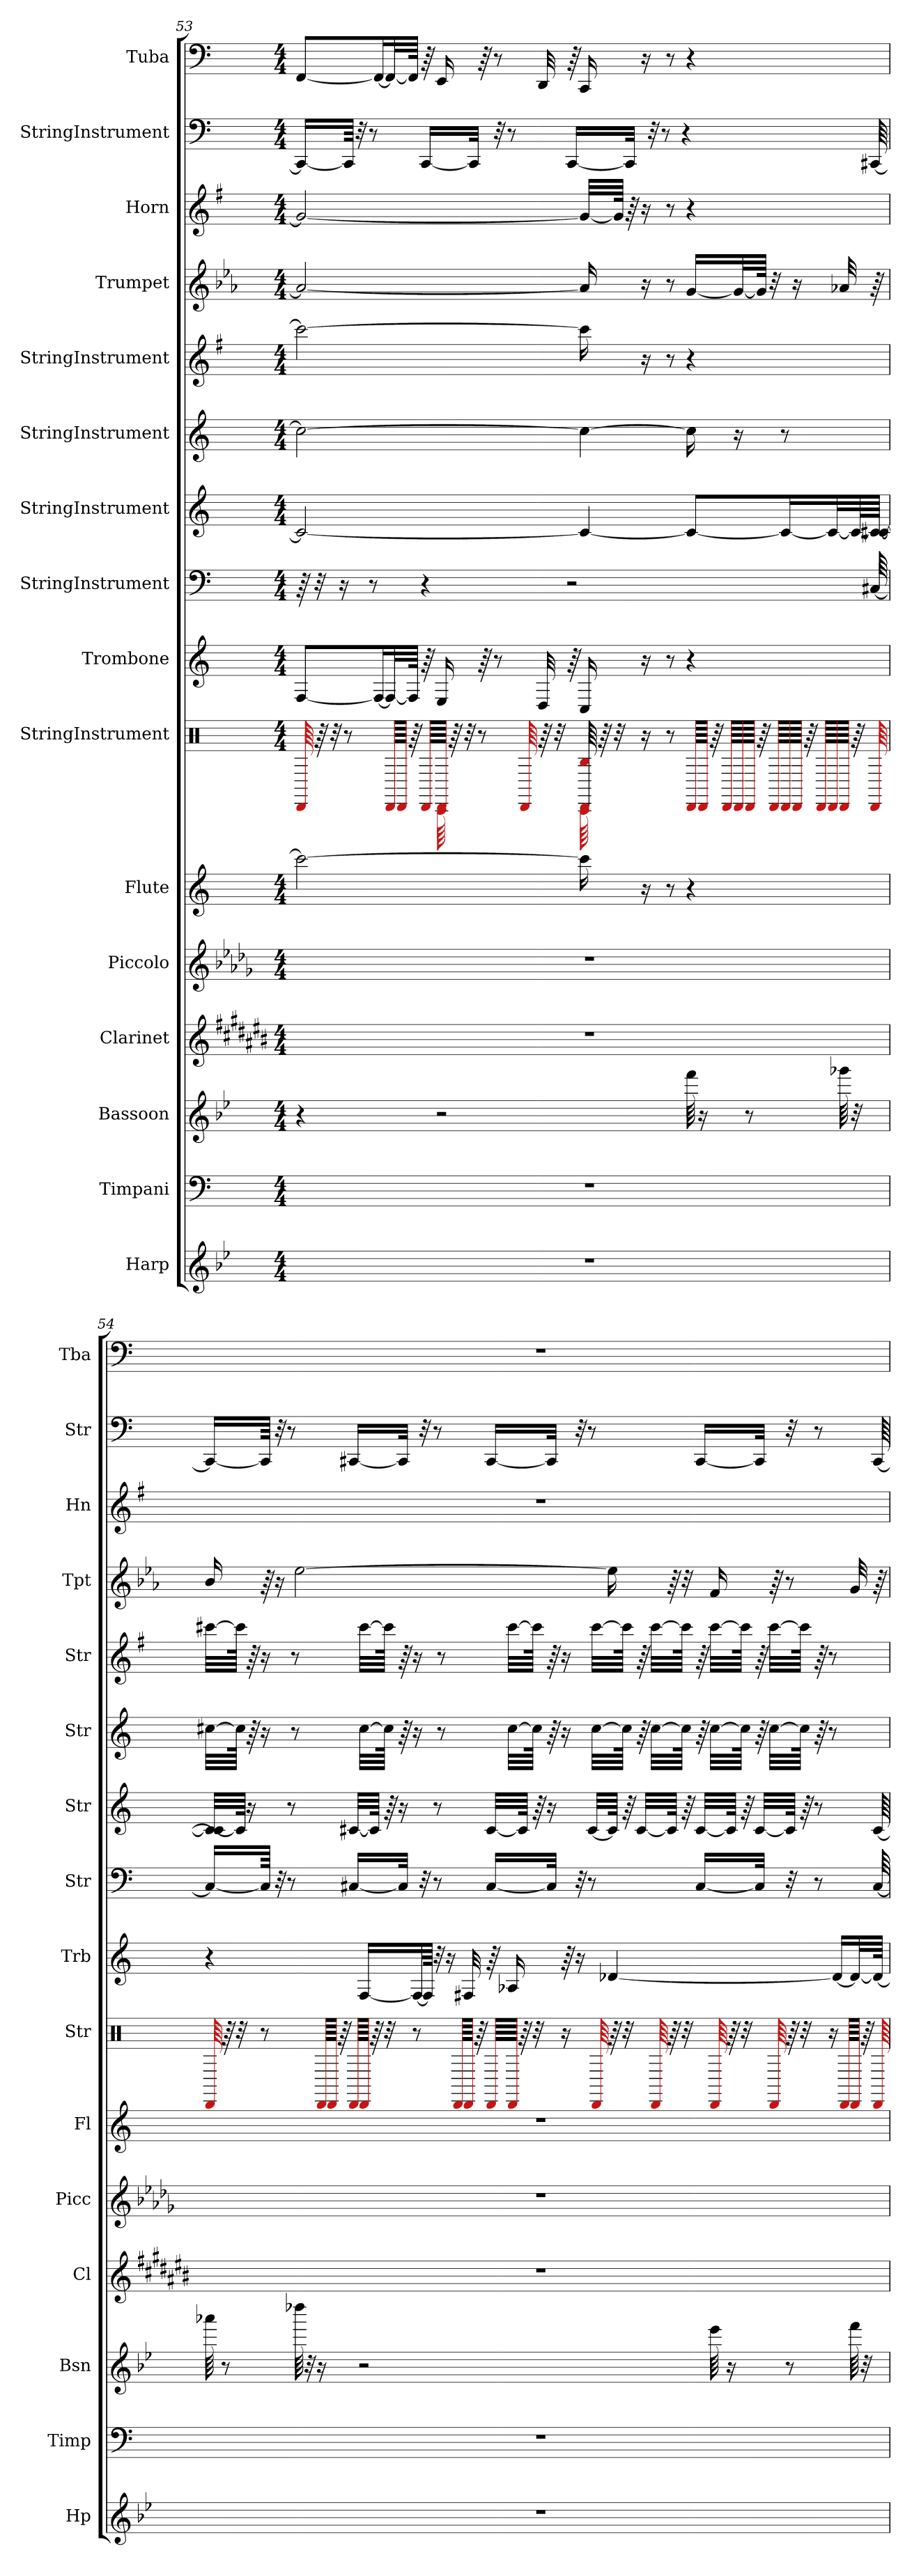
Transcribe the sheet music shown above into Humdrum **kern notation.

**kern	**kern	**kern	**kern	**kern	**kern	**kern	**kern	**kern	**kern	**kern	**kern	**kern	**kern	**kern	**kern
*part16	*part15	*part14	*part13	*part12	*part11	*part10	*part9	*part8	*part7	*part6	*part5	*part4	*part3	*part2	*part1
*staff16	*staff15	*staff14	*staff13	*staff12	*staff11	*staff10	*staff9	*staff8	*staff7	*staff6	*staff5	*staff4	*staff3	*staff2	*staff1
*I"Harp	*I"Timpani	*I"Bassoon	*I"Clarinet	*I"Piccolo	*I"Flute	*I"StringInstrument	*I"Trombone	*I"StringInstrument	*I"StringInstrument	*I"StringInstrument	*I"StringInstrument	*I"Trumpet	*I"Horn	*I"StringInstrument	*I"Tuba
*I'Hp	*I'Timp	*I'Bsn	*I'Cl	*I'Picc	*I'Fl	*I'Str	*I'Trb	*I'Str	*I'Str	*I'Str	*I'Str	*I'Tpt	*I'Hn	*I'Str	*I'Tba
!!LO:PB:g=z
*clefG2	*clefF4	*clefG2	*clefG2	*clefG2	*clefG2	*clefX	*clefG2	*clefF4	*clefG2	*clefG2	*clefG2	*clefG2	*clefG2	*clefF4	*clefF4
*	*	*	*ITrd1c2	*ITrd-7c-12	*	*	*	*	*	*	*	*ITrd1c2	*ITrd4c7	*	*
*k[b-e-]	*k[]	*k[b-e-]	*k[f#c#g#d#a#]	*k[b-e-a-d-g-]	*k[]	*k[]	*k[]	*k[]	*k[]	*k[]	*k[f#]	*k[b-e-a-d-g-]	*k[]	*k[]	*k[]
*M4/4	*M4/4	*M4/4	*M4/4	*M4/4	*M4/4	*M4/4	*M4/4	*M4/4	*M4/4	*M4/4	*M4/4	*M4/4	*M4/4	*M4/4	*M4/4
=53	=53	=53	=53	=53	=53	=53	=53	=53	=53	=53	=53	=53	=53	=53	=53
*	*	*	*	*	*	*^	*	*	*	*	*	*	*	*	*
1r	1r	4r	1r	1r	2ccc\_	64DD/	4ryy	[8F/L	64r	2c/_	2cc\_	2ccc\_	2g/_	2c/_	16CC/LL_	[8FF/L
.	.	.	.	.	.	64r	.	.	32r	.	.	.	.	.	.	.
.	.	.	.	.	.	32r	.	.	.	.	.	.	.	.	.	.
.	.	.	.	.	.	.	.	.	16r	.	.	.	.	.	.	.
.	.	.	.	.	.	8r	.	.	.	.	.	.	.	.	64CC/JJkk]	.
.	.	.	.	.	.	.	.	.	.	.	.	.	.	.	32r	.
.	.	.	.	.	.	.	.	.	8r	.	.	.	.	.	8r	.
.	.	.	.	.	.	.	.	16F/L_	.	.	.	.	.	.	.	16FF/L_
.	.	.	.	.	.	64DD/LLLL	.	32F/L_	.	.	.	.	.	.	.	32FF/L_
.	.	.	.	.	.	64DD/JJJJ	.	.	.	.	.	.	.	.	.	.
.	.	.	.	.	.	64r	.	64F/JJJk]	.	.	.	.	.	.	.	64FF/JJJk]
.	.	.	.	.	.	64DD/LLLL	.	64r	4r	.	.	.	.	.	[16CC/LL	64r
.	.	2r	.	.	.	64DD/JJJJ	64CC\	16E/	.	.	.	.	.	.	.	16EE/
.	.	.	.	.	.	64r	8...ryy	.	.	.	.	.	.	.	.	.
.	.	.	.	.	.	32r	.	.	.	.	.	.	.	.	.	.
.	.	.	.	.	.	.	.	.	.	.	.	.	.	.	32CC/JJk]	.
.	.	.	.	.	.	8r	.	64r	.	.	.	.	.	.	.	64r
.	.	.	.	.	.	.	.	8r	.	.	.	.	.	.	32r	8r
.	.	.	.	.	.	.	.	.	.	.	.	.	.	.	8r	.
.	.	.	.	.	.	64DD/	.	.	.	.	.	.	.	.	.	.
.	.	.	.	.	.	64r	.	32D/	.	.	.	.	.	.	.	32DD/
.	.	.	.	.	.	32r	.	.	.	.	.	.	.	.	.	.
.	.	.	.	.	.	.	.	64r	2r	.	.	.	.	.	[16CC/LL	64r
.	.	.	.	.	16ccc\]	64DD/ 64B/	64CC\	16C/	.	4c/_	4cc\_	16ccc\]	16g/]	32c/LLL_	.	16CC/
.	.	.	.	.	.	64r	4ryy	.	.	.	.	.	.	.	.	.
.	.	.	.	.	.	32r	.	.	.	.	.	.	.	64c/JJJk]	.	.
.	.	.	.	.	.	.	.	.	.	.	.	.	.	64r	32CC/JJk]	.
.	.	.	.	.	16r	16r	.	16r	.	.	.	16r	16r	16r	.	16r
.	.	.	.	.	.	.	.	.	.	.	.	.	.	.	32r	.
.	.	.	.	.	.	.	.	.	.	.	.	.	.	.	8r	.
.	.	.	.	.	8r	8r	.	8r	.	.	.	8r	8r	8r	.	8r
.	.	.	.	.	.	.	.	.	.	.	.	.	.	.	4r	.
.	.	64fff\	.	.	4r	64DD/LLLL	.	4r	.	8c/L_	16cc\]	4r	[16f/LL	4r	.	4r
.	.	16r	.	.	.	64DD/JJJJ	8...ryy	.	.	.	.	.	.	.	.	.
.	.	.	.	.	.	64r	.	.	.	.	.	.	.	.	.	.
.	.	.	.	.	.	64DD/LLLL	.	.	.	.	.	.	.	.	.	.
.	.	.	.	.	.	64DD/	.	.	.	.	16r	.	32f/L_	.	.	.
.	.	8r	.	.	.	64DD/JJJJ	.	.	.	.	.	.	.	.	.	.
.	.	.	.	.	.	64r	.	.	.	.	.	.	64f/JJJk]	.	.	.
.	.	.	.	.	.	64DD/LLLL	.	.	.	.	.	.	32r	.	.	.
.	.	.	.	.	.	64DD/	.	.	.	16c/L_	8r	.	.	.	.	.
.	.	.	.	.	.	64DD/JJJJ	.	.	.	.	.	.	16r	.	.	.
.	.	.	.	.	.	64r	.	.	.	.	.	.	.	.	.	.
.	.	.	.	.	.	64DD/LLLL	.	.	.	.	.	.	.	.	.	.
.	.	.	.	.	.	64DD/	.	.	.	32c/L_	.	.	.	.	.	.
.	.	64ggg-X\	.	.	.	64DD/JJJJ	.	.	.	.	.	.	32g-X/	.	.	.
.	.	32r	.	.	.	64r	.	.	.	64c/L_	.	.	.	.	.	.
.	.	.	.	.	.	64DD/	.	.	[64C#X/	64c/_ [64c#X/JJJJ	.	.	64r	.	[64CC#X/	.
*	*	*	*	*	*	*v	*v	*	*	*	*	*	*	*	*	*
!!LO:PB:g=z
=54	=54	=54	=54	=54	=54	=54	=54	=54	=54	=54	=54	=54	=54	=54	=54
1r	1r	64aaa-X\	1r	1r	1r	64DD/	4r	16C#/LL_	32c/_ 32c#/]LLL	[32cc#X\LLL	[32ccc#X\LLL	16a-/	1r	16CC#/LL_	1r
.	.	8r	.	.	.	64r	.	.	.	.	.	.	.	.	.
.	.	.	.	.	.	32r	.	.	64c/JJJk]	64cc#\JJJk]	64ccc#\JJJk]	.	.	.	.
.	.	.	.	.	.	.	.	.	16r	64r	64r	.	.	.	.
.	.	.	.	.	.	8r	.	64C#/JJkk]	.	16r	16r	64r	.	64CC#/JJkk]	.
.	.	.	.	.	.	.	.	32r	.	.	.	16r	.	32r	.
.	.	.	.	.	.	.	.	8r	8r	.	.	.	.	8r	.
.	.	.	.	.	.	.	.	.	.	8r	8r	.	.	.	.
.	.	64dddd-X\	.	.	.	.	.	.	.	.	.	[2dd-\	.	.	.
.	.	32r	.	.	.	.	.	.	.	.	.	.	.	.	.
.	.	16r	.	.	.	64DD/LLLL	.	.	.	.	.	.	.	.	.
.	.	.	.	.	.	64DD/JJJJ	.	.	.	.	.	.	.	.	.
.	.	.	.	.	.	64r	.	.	.	.	.	.	.	.	.
.	.	.	.	.	.	64DD/LLLL	.	[16C#X/LL	[32c#X/LLL	.	.	.	.	[16CC#X/LL	.
.	.	2r	.	.	.	64DD/JJJJ	[16F/LL	.	.	[32cc#\LLL	[32ccc#\LLL	.	.	.	.
.	.	.	.	.	.	64r	.	.	64c#/JJJk]	.	.	.	.	.	.
.	.	.	.	.	.	32r	.	.	64r	64cc#\JJJk]	64ccc#\JJJk]	.	.	.	.
.	.	.	.	.	.	.	.	32C#/JJk]	16r	64r	64r	.	.	32CC#/JJk]	.
.	.	.	.	.	.	8r	32F/L_	.	.	16r	16r	.	.	.	.
.	.	.	.	.	.	.	.	32r	.	.	.	.	.	32r	.
.	.	.	.	.	.	.	64F/JJJk]	.	.	.	.	.	.	.	.
.	.	.	.	.	.	.	32r	8r	8r	.	.	.	.	8r	.
.	.	.	.	.	.	.	.	.	.	8r	8r	.	.	.	.
.	.	.	.	.	.	.	16r	.	.	.	.	.	.	.	.
.	.	.	.	.	.	64DD/LLLL	.	.	.	.	.	.	.	.	.
.	.	.	.	.	.	64DD/JJJJ	32F#X/	.	.	.	.	.	.	.	.
.	.	.	.	.	.	64r	.	.	.	.	.	.	.	.	.
.	.	.	.	.	.	64DD/LLLL	64r	[16C#/LL	[32c#/LLL	.	.	.	.	[16CC#/LL	.
.	.	.	.	.	.	64DD/JJJJ	16A-X/	.	.	[32cc#\LLL	[32ccc#\LLL	.	.	.	.
.	.	.	.	.	.	64r	.	.	64c#/JJJk]	.	.	.	.	.	.
.	.	.	.	.	.	32r	.	.	64r	64cc#\JJJk]	64ccc#\JJJk]	.	.	.	.
.	.	.	.	.	.	.	.	32C#/JJk]	16r	64r	64r	.	.	32CC#/JJk]	.
.	.	.	.	.	.	16r	64r	.	.	16r	16r	.	.	.	.
.	.	.	.	.	.	.	16r	32r	.	.	.	.	.	32r	.
.	.	.	.	.	.	.	.	8r	[32c#/LLL	.	.	.	.	8r	.
.	.	.	.	.	.	64DD/	.	.	.	[32cc#\LLL	[32ccc#\LLL	.	.	.	.
.	.	.	.	.	.	64r	[4d-X/	.	64c#/JJJk]	.	.	16dd-\]	.	.	.
.	.	.	.	.	.	32r	.	.	64r	64cc#\JJJk]	64ccc#\JJJk]	.	.	.	.
.	.	.	.	.	.	.	.	.	[32c#/LLL	64r	64r	.	.	.	.
.	.	.	.	.	.	64DD/	.	.	.	[32cc#\LLL	[32ccc#\LLL	.	.	.	.
.	.	.	.	.	.	64r	.	.	64c#/JJJk]	.	.	64r	.	.	.
.	.	.	.	.	.	32r	.	.	64r	64cc#\JJJk]	64ccc#\JJJk]	32r	.	.	.
.	.	.	.	.	.	.	.	[16C#/LL	[32c#/LLL	64r	64r	.	.	[16CC#/LL	.
.	.	64eee-\	.	.	.	64DD/	.	.	.	[32cc#\LLL	[32ccc#\LLL	16e-/	.	.	.
.	.	16r	.	.	.	64r	.	.	64c#/JJJk]	.	.	.	.	.	.
.	.	.	.	.	.	32r	.	.	64r	64cc#\JJJk]	64ccc#\JJJk]	.	.	.	.
.	.	.	.	.	.	.	.	32C#/JJk]	[32c#/LLL	64r	64r	.	.	32CC#/JJk]	.
.	.	.	.	.	.	64DD/	.	.	.	[32cc#\LLL	[32ccc#\LLL	64r	.	.	.
.	.	8r	.	.	.	64r	.	32r	64c#/JJJk]	.	.	8r	.	32r	.
.	.	.	.	.	.	32r	.	.	64r	64cc#\JJJk]	64ccc#\JJJk]	.	.	.	.
.	.	.	.	.	.	.	.	8r	8r	64r	64r	.	.	8r	.
.	.	.	.	.	.	16r	.	.	.	8r	8r	.	.	.	.
.	.	.	.	.	.	.	16d-/LL_	.	.	.	.	.	.	.	.
.	.	.	.	.	.	64DD/LLLL	.	.	.	.	.	.	.	.	.
.	.	64fff\	.	.	.	64DD/JJJJ	32d-/L_	.	.	.	.	32f/	.	.	.
.	.	32r	.	.	.	64r	.	.	.	.	.	.	.	.	.
.	.	.	.	.	.	64DD/	64d-/JJJk_	[64C#/	[64c#/	.	.	64r	.	[64CC#/	.
=	=	=	=	=	=	=	=	=	=	=	=	=	=	=	=
*-	*-	*-	*-	*-	*-	*-	*-	*-	*-	*-	*-	*-	*-	*-	*-
